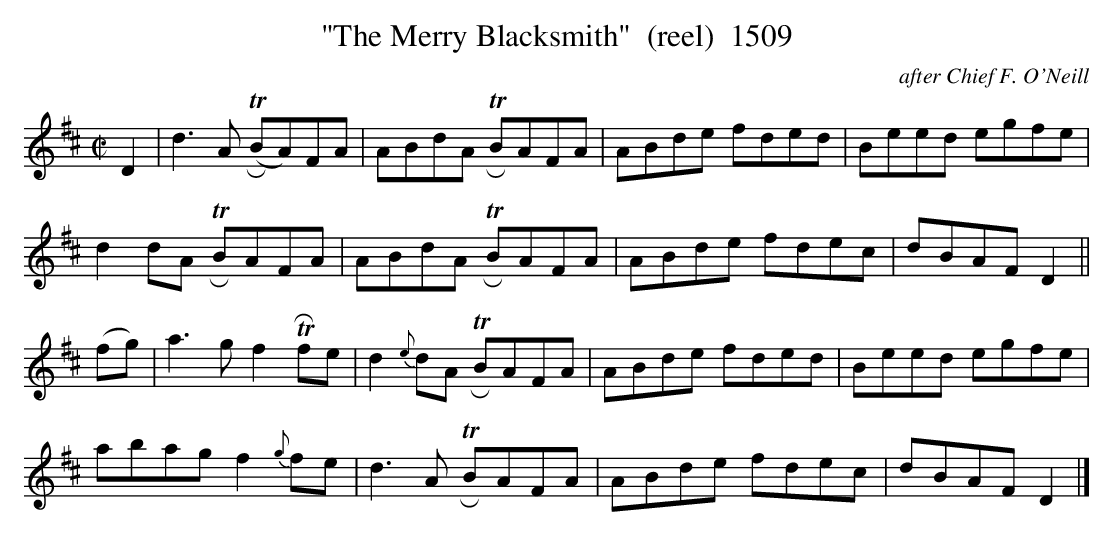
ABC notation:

X:1
T:"The Merry Blacksmith"  (reel)  1509
C:after Chief F. O'Neill
BRENNAN July 2003 (HTTP://WWW.SOSYOURMOM.COM)
M:C|
L:1/8
K:D
D2|d3A  TR(BA)FA|ABdA TRBAFA|ABde fded|Beed egfe|
d2dA TRBAFA|ABdA TRBAFA|ABde fdec|dBAF D2||
(fg)|a3g f2 TRfe|d2{e}dA TRBAFA|ABde fded|Beed egfe|
abag f2{g}fe|d3A  TRBAFA|ABde fdec|dBAF D2|]
